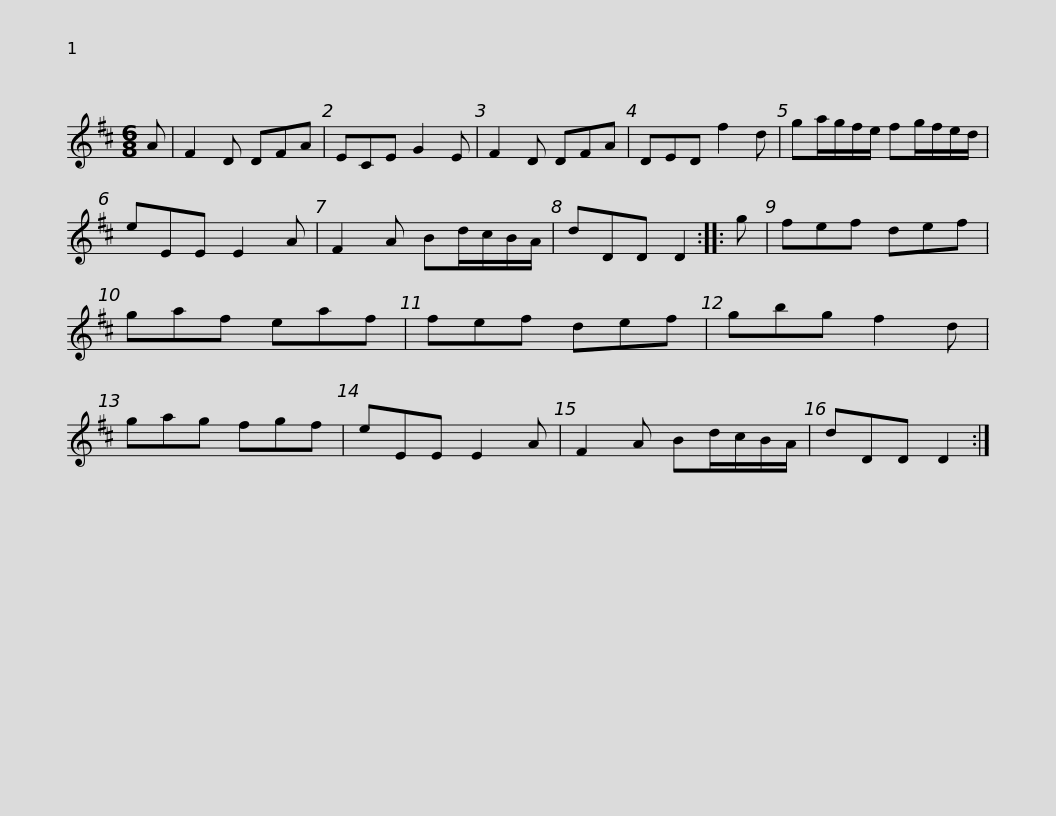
X:1
L:1/8
M:6/8
I:linebreak $
K:D
V:1 treble
V:1
 A | F2 D DFA | ECE G2 E | F2 D DFA | DED f2 d | %5
 ga/g/f/e/ fg/f/e/d/ | eEE E2 A |$ F2 A Bd/c/B/A/ | dDD D2 :: g | %10
 fef def | gaf eaf | fef def | gbg f2 d | gag fgf |$ %15
 eEE E2 A | F2 A Bd/c/B/A/ | dDD D2 :| %18
